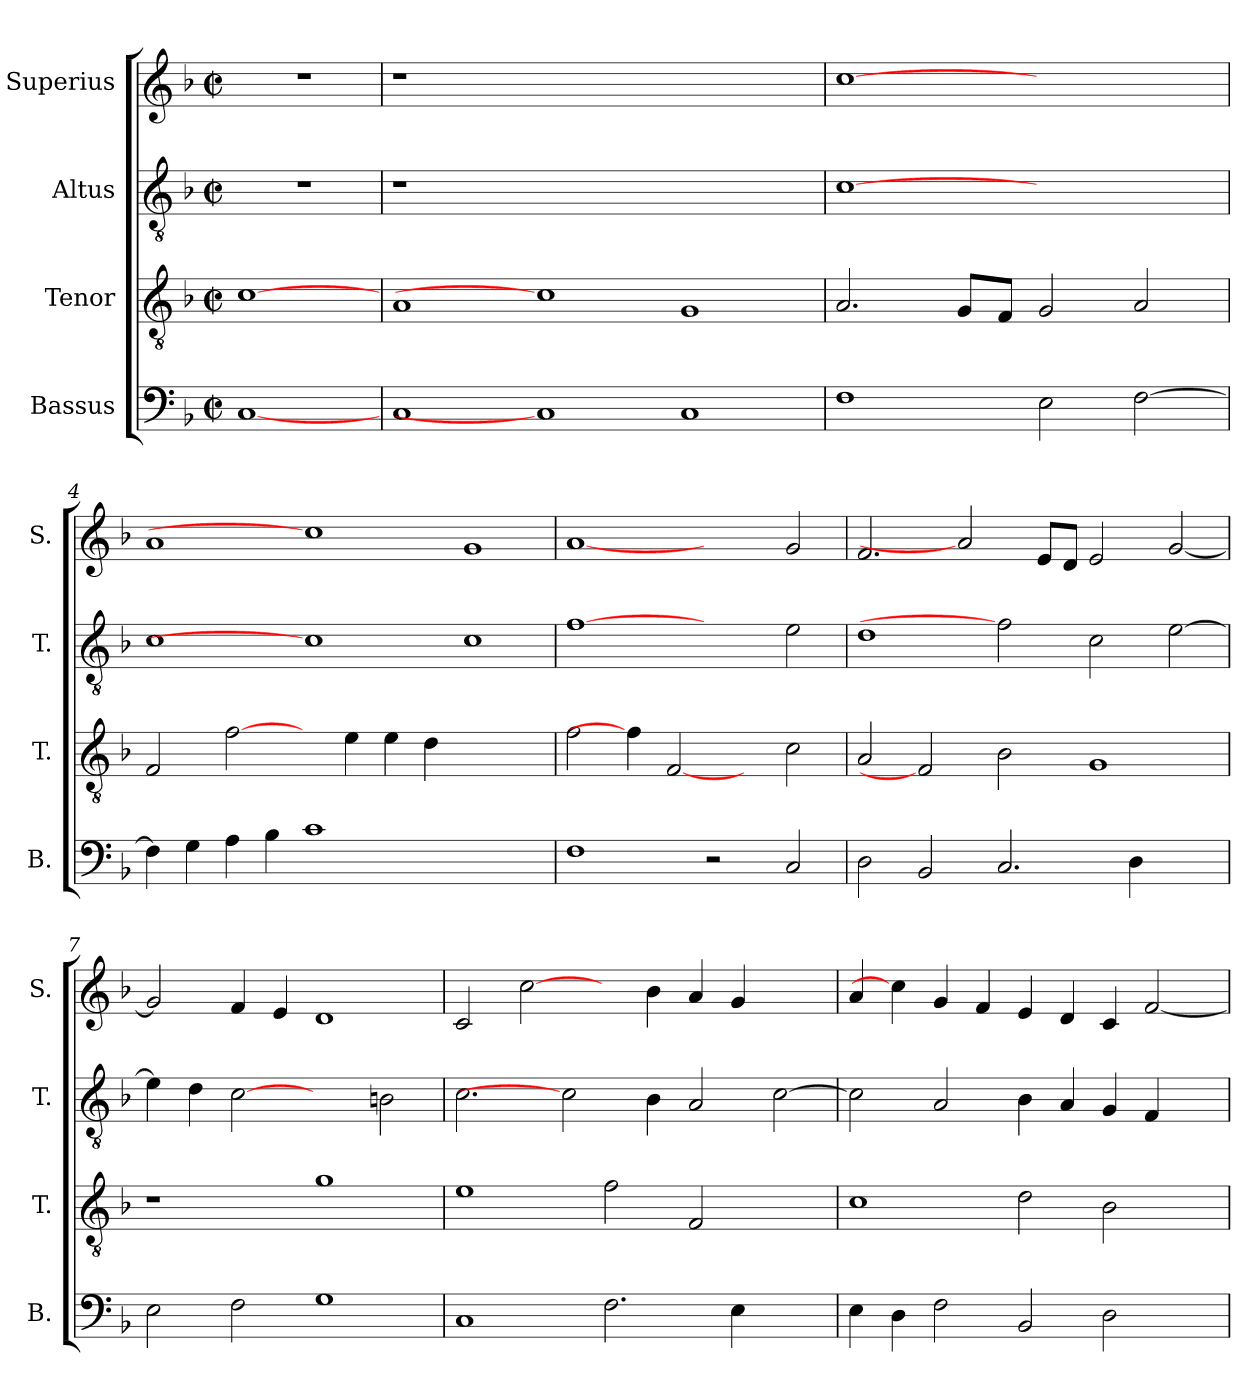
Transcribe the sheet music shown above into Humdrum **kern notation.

**kern	**kern	**kern	**kern
*part4	*part3	*part2	*part1
*staff4	*staff3	*staff2	*staff1
*I"Bassus	*I"Tenor	*I"Altus	*I"Superius
*I'B.	*I'T.	*I'T.	*I'S.
!!LO:PB:g=z
*clefF4	*clefGv2	*clefGv2	*clefG2
*	*ITrd7c12	*ITrd7c12	*
*k[b-]	*k[b-]	*k[b-]	*k[b-]
*F:	*F:	*F:	*F:
*M2/2	*M2/2	*M2/2	*M2/2
*met(c|)	*met(c|)	*met(c|)	*met(c|)
=1	=1	=1	=1
!	!	!LO:N:vis=1	!LO:N:vis=1
[1Ci	[1Ci	1r	1r
=2	=2	=2	=2
!	!	!LO:N:vis=1	!LO:N:vis=1
1Ci	1AAi	1r	1r
1Ci]	1Ci]	0ryy	0ryy
1Ci	1GGi	.	.
=3	=3	=3	=3
1Fi	2.AAi/	[1Ci	[1cci
.	8GGi/L	.	.
.	8FFi/J	.	.
2Ei\	2GGi/	1ryy	1ryy
[>2Fi\	2AAi/	.	.
=4	=4	=4	=4
4Fi\]	2FFi/	1Ci	1ai
4Gi\	.	.	.
4Ai\	[2Fi\	.	.
4B-i\	.	.	.
1ci	4ryy	1Ci]	1cci]
.	4Ei\	.	.
.	4Ei\	.	.
.	4Di\	.	.
1ryy	1ryy	1Ci	1gi
=5	=5	=5	=5
1Fi	2Fi\	[1Fi	[1ai
.	4Fi\]	.	.
.	[2FFi	.	.
2r	.	2ryy	2ryy
.	4ryy	.	.
2Ci/	2Ci\	2Ei\	2gi/
!!LO:LB:g=z
=6	=6	=6	=6
2Di\	2AAi/	1Di	2.fi/
2BB-i/	2FFi]	.	.
.	.	.	2ai]
2.Ci/	2BB-i\	2Fi]	.
.	.	.	8ei/L
.	.	.	8di/J
.	1GGi	2Ci\	2ei/
4Di\	.	.	.
2ryy	.	[>2Ei\	[<2gi/
=7	=7	=7	=7
2Ei\	1r	4Ei\]	2gi/]
.	.	4Di\	.
2Fi\	.	[2Ci	4fi/
.	.	.	4ei/
1Gi	1Gi	2ryy	1di
.	.	2BBni\	.
=8	=8	=8	=8
1Ci	1Ei	2.Ci\	2ci/
.	.	.	[2cci\
.	.	2Ci]	.
2.Fi\	2Fi\	.	4ryy
.	.	4BB-i\	4b-i\
.	2FFi/	2AAi/	4ai/
4Ei\	.	.	4gi/
2ryy	2ryy	[>2Ci\	2ryy
=9	=9	=9	=9
4Ei\	1Ci	2Ci\]	4ai/
4Di\	.	.	4cci\]
2Fi\	.	2AAi/	4gi/
.	.	.	4fi/
2BB-i/	2Di\	4BB-i\	4ei/
.	.	4AAi/	4di/
2Di\	2BB-i\	4GGi/	4ci/
.	.	4FFi/	[<2fi/
4ryy	4ryy	4ryy	.
=	=	=	=
*-	*-	*-	*-
